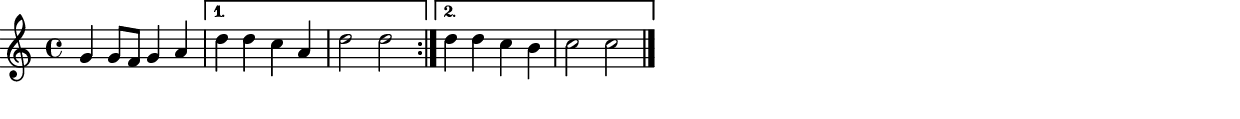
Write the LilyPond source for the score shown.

%% Generated by lilypond-book
%% Options: [indent=0\mm]
\include "lilypond-book-preamble.ly"


% ****************************************************************
% Start cut-&-pastable-section
% ****************************************************************



\paper {
  indent = 0\mm
}

\layout {
  
}





% ****************************************************************
% ly snippet:
% ****************************************************************
\sourcefileline 806
 \include "italiano.ly" #(set-global-staff-size 17.82 )
    { \relative do' {
        \repeat volta 2 { sol'4 sol8 fa sol4 la  }
        \alternative {
            { re4 re do la | re2 re2  }
            { re4 re do si | do2 do2  }
        } \bar"|."
    } }
    


% ****************************************************************
% end ly snippet
% ****************************************************************
